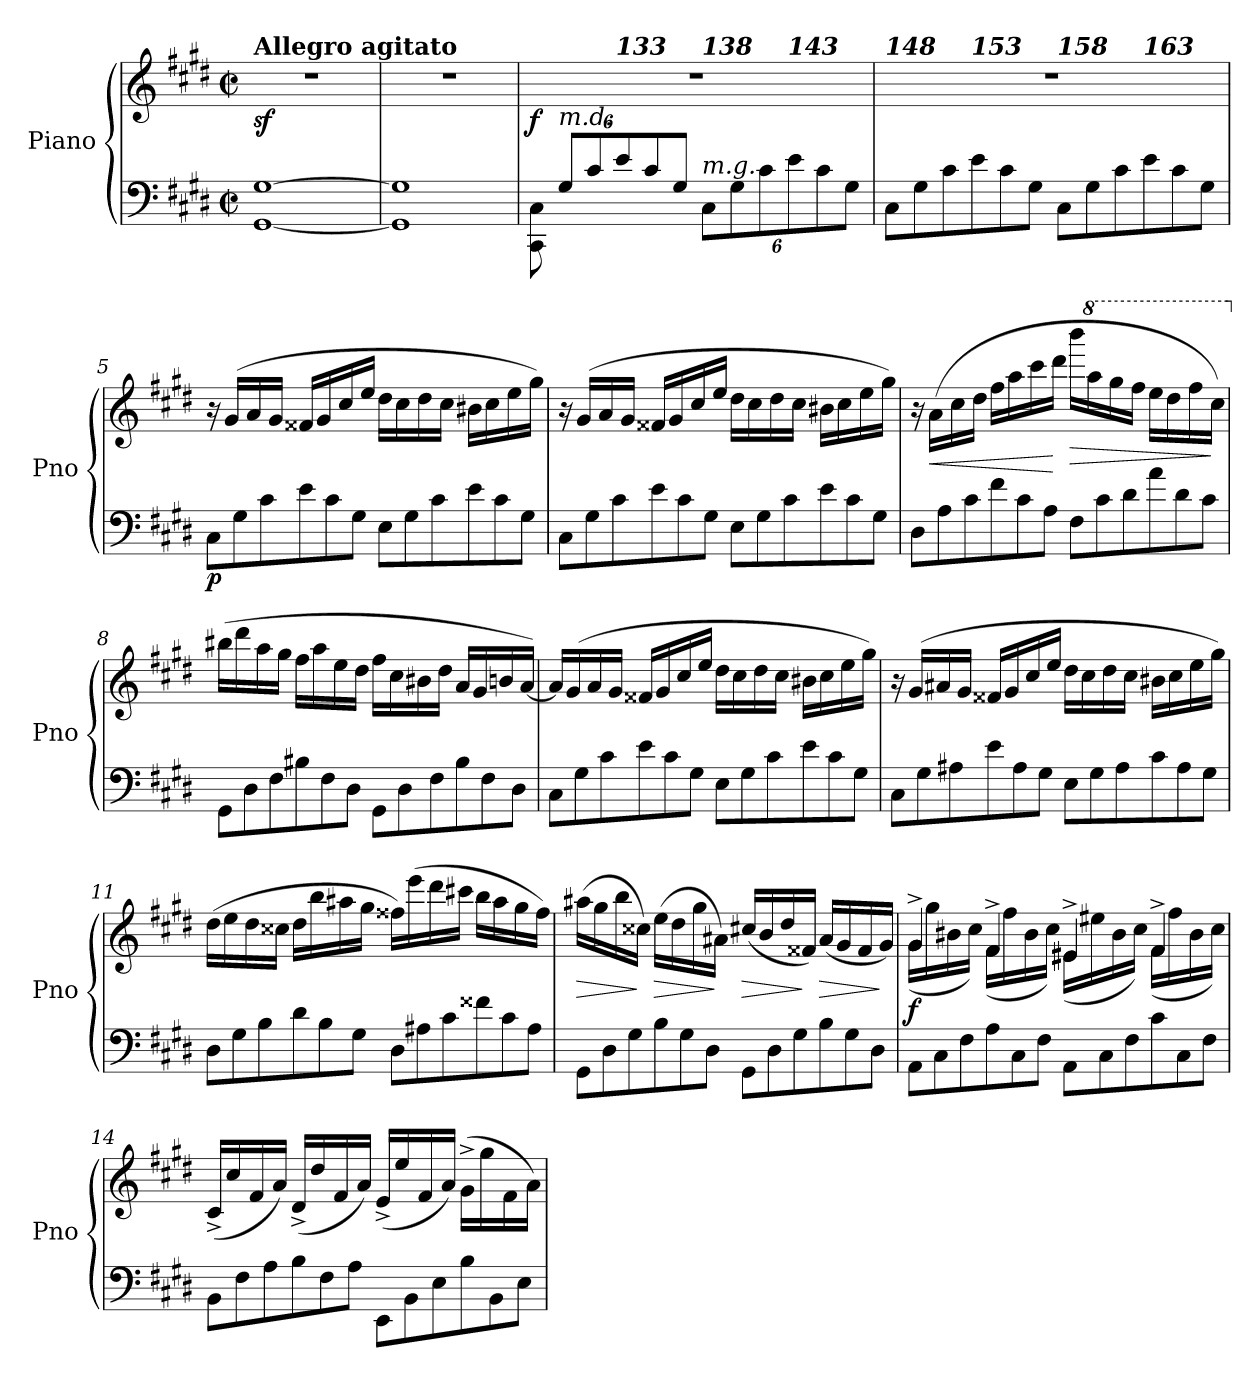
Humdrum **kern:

**kern	**kern	**dynam
*part1	*part1	*part1
*staff2	*staff1	*staff1/2
*I"Piano	*	*
*I'Pno	*	*
*clefF4	*clefG2	*
*k[f#c#g#d#]	*k[f#c#g#d#]	*
*M4/4	*M4/4	*
*met(c|)	*met(c|)	*
*MM168	*MM168	*
=1	=1	=1
!	!LO:TX:a:B:t=Allegro agitato	!
!	!	!LO:DY:b
[1GG# [1G#	1r	sf
=2	=2	=2
1GG#] 1G#]	1r	.
=3	=3	=3
*Xbrackettup	*	*
!	!LO:TX:a:Bi:t=100	!
!	!	!LO:DY:b
*	*^	*
*	*	*^	*
*	*	*	*^	*
12CC#\ 12C#\	1r	4ryy	2ryy	2.ryy	f
!LO:TX:a:i:t=m.d.	!	!	!	!	!
12G#/L	.	.	.	.	.
12c#/	.	.	.	.	.
!	!	!LO:TX:a:Bi:t=133	!	!	!
12e/	.	2.ryy	.	.	.
12c#/	.	.	.	.	.
12G#/J	.	.	.	.	.
!	!	!	!LO:TX:a:Bi:t=138	!	!
!LO:TX:a:i:t=m.g.	!	!	!	!	!
12C#\L	.	.	2ryy	.	.
12G#\	.	.	.	.	.
12c#\	.	.	.	.	.
!	!	!	!	!LO:TX:a:Bi:t=143	!
12e\	.	.	.	4ryy	.
12c#\	.	.	.	.	.
12G#\J	.	.	.	.	.
=4	=4	=4	=4	=4	=4
*Xtuplet	*	*	*	*	*
!	!LO:TX:a:Bi:t=148	!	!	!	!
12C#\L	1r	4ryy	2ryy	2.ryy	.
12G#\	.	.	.	.	.
12c#\	.	.	.	.	.
!	!	!LO:TX:a:Bi:t=153	!	!	!
12e\	.	2.ryy	.	.	.
12c#\	.	.	.	.	.
12G#\J	.	.	.	.	.
!	!	!	!LO:TX:a:Bi:t=158	!	!
12C#\L	.	.	2ryy	.	.
12G#\	.	.	.	.	.
12c#\	.	.	.	.	.
!	!	!	!	!LO:TX:a:Bi:t=163	!
12e\	.	.	.	4ryy	.
12c#\	.	.	.	.	.
12G#\J	.	.	.	.	.
!!LO:LB:g=z
=5	=5	=5	=5	=5	=5
!	!LO:TX:a:Bi:t=168	!	!	!	!
!	!	!	!	!	!LO:DY:b=2
*	*v	*v	*v	*v	*
12C#\L	16r	p
.	(>16g#/LL	.
12G#\	.	.
.	16a/	.
12c#\	.	.
.	16g#/JJ	.
12e\	16f##X/LL	.
.	16g#/	.
12c#\	.	.
.	16cc#/	.
12G#\J	.	.
.	16ee/JJ	.
12E\L	16dd#\LL	.
.	16cc#\	.
12G#\	.	.
.	16dd#\	.
12c#\	.	.
.	16cc#\JJ	.
12e\	16b#X\LL	.
.	16cc#\	.
12c#\	.	.
.	16ee\	.
12G#\J	.	.
.	16gg#\JJ)	.
=6	=6	=6
12C#\L	16r	.
.	(>16g#/LL	.
12G#\	.	.
.	16a/	.
12c#\	.	.
.	16g#/JJ	.
12e\	16f##X/LL	.
.	16g#/	.
12c#\	.	.
.	16cc#/	.
12G#\J	.	.
.	16ee/JJ	.
12E\L	16dd#\LL	.
.	16cc#\	.
12G#\	.	.
.	16dd#\	.
12c#\	.	.
.	16cc#\JJ	.
12e\	16b#X\LL	.
.	16cc#\	.
12c#\	.	.
.	16ee\	.
12G#\J	.	.
.	16gg#\JJ)	.
!!LO:LB:g=z
=7	=7	=7
12D#\L	16r	.
!	!	!LO:HP:b
.	(>16a\LL	<
12A\	.	.
.	16cc#\	.
12c#\	.	.
.	16dd#\JJ	.
12f#\	16ff#\LL	.
.	16aa\	.
12c#\	.	.
.	16ccc#\	.
12A\J	.	.
.	16ddd#\JJ	[
!	!	!LO:HP:b
12F#\L	16bbb\LL	>
*	*8va	*
.	16aaa\	.
12c#\	.	.
.	16ggg#\	.
12d#\	.	.
.	16fff#\JJ	.
12a\	16eee\LL	.
.	16ddd#\	.
12d#\	.	.
.	16fff#\	.
12c#\J	.	.
.	16ccc#\JJ)	]
=8	=8	=8
*	*X8va	*
12GG#\L	(>16bb#X\LL	.
.	16ddd#\	.
12D#\	.	.
.	16aa\	.
12F#\	.	.
.	16gg#\JJ	.
12B#X\	16ff#\LL	.
.	16aa\	.
12F#\	.	.
.	16ee\	.
12D#\J	.	.
.	16dd#\JJ	.
12GG#\L	16ff#\LL	.
.	16cc#\	.
12D#\	.	.
.	16b#X\	.
12F#\	.	.
.	16dd#\JJ	.
12B#\	16a/LL	.
.	16g#/	.
12F#\	.	.
.	16bn/	.
12D#\J	.	.
.	[16a/JJ)	.
!!LO:LB:g=z
=9	=9	=9
12C#\L	16a/LL]	.
.	(>16g#/	.
12G#\	.	.
.	16a/	.
12c#\	.	.
.	16g#/JJ	.
12e\	16f##X/LL	.
.	16g#/	.
12c#\	.	.
.	16cc#/	.
12G#\J	.	.
.	16ee/JJ	.
12E\L	16dd#\LL	.
.	16cc#\	.
12G#\	.	.
.	16dd#\	.
12c#\	.	.
.	16cc#\JJ	.
12e\	16b#X\LL	.
.	16cc#\	.
12c#\	.	.
.	16ee\	.
12G#\J	.	.
.	16gg#\JJ)	.
=10	=10	=10
12C#\L	16r	.
.	(>16g#/LL	.
12G#\	.	.
.	16a#X/	.
12A#X\	.	.
.	16g#/JJ	.
12e\	16f##X/LL	.
.	16g#/	.
12A#\	.	.
.	16cc#/	.
12G#\J	.	.
.	16ee/JJ	.
12E\L	16dd#\LL	.
.	16cc#\	.
12G#\	.	.
.	16dd#\	.
12A#\	.	.
.	16cc#\JJ	.
12c#\	16b#X\LL	.
.	16cc#\	.
12A#\	.	.
.	16ee\	.
12G#\J	.	.
.	16gg#\JJ)	.
!!LO:LB:g=z
=11	=11	=11
12D#\L	(>16dd#\LL	.
.	16ee\	.
12G#\	.	.
.	16dd#\	.
12B\	.	.
.	16cc##X\JJ	.
12d#\	16dd#\LL	.
.	16bb\	.
12B\	.	.
.	16aa#X\	.
12G#\J	.	.
.	16gg#\JJ	.
12D#\L	16ff##X\LL)	.
.	(>16eee\	.
12A#X\	.	.
.	16ddd#\	.
12c#\	.	.
.	16ccc#X\JJ	.
12f##X\	16bb\LL	.
.	16aa#\	.
12c#\	.	.
.	16gg#\	.
12A#\J	.	.
.	16ff##\JJ)	.
!!LO:PB:g=z
=12	=12	=12
!	!	!LO:HP:b
12GG#\L	(>16aa#X\LL	>
.	16gg#\	.
12D#\	.	.
.	16bb\	.
12G#\	.	.
.	16cc##X\JJ)	]
!	!	!LO:HP:b
12B\	(>16ee\LL	>
.	16dd#\	.
12G#\	.	.
.	16gg#\	.
12D#\J	.	.
.	16a#X\JJ)	]
!	!	!LO:HP:b
12GG#\L	(<16cc#X/LL	>
.	16b/	.
12D#\	.	.
.	16dd#/	.
12G#\	.	.
.	16f##X/JJ)	]
!	!	!LO:HP:b
12B\	(<16a#/LL	>
.	16g#/	.
12G#\	.	.
.	16f##/	.
12D#\J	.	.
.	16g#/JJ)	]
=13	=13	=13
*	*^	*
!	!	!	!LO:DY:b
12AA\L	4g#^/	(>16g#\LL	f
.	.	16gg#\	.
12C#\	.	.	.
.	.	16b#X\	.
12F#\	.	.	.
.	.	16cc#\JJ)	.
12A\	4f#^/	(>16f#\LL	.
.	.	16ff#\	.
12C#\	.	.	.
.	.	16b#\	.
12F#\J	.	.	.
.	.	16cc#\JJ)	.
12AA\L	4e#X^/	(>16e#X\LL	.
.	.	16ee#X\	.
12C#\	.	.	.
.	.	16b#\	.
12F#\	.	.	.
.	.	16cc#\JJ)	.
12c#\	4f#^/	(>16f#\LL	.
.	.	16ff#\	.
12C#\	.	.	.
.	.	16b#\	.
12F#\J	.	.	.
.	.	16cc#\JJ)	.
*	*v	*v	*
!!LO:LB:g=z
=14	=14	=14
12BB\L	(<16c#^/LL	.
.	16cc#/	.
12F#\	.	.
.	16f#/	.
12A\	.	.
.	16a/JJ)	.
12B\	(<16d#^/LL	.
.	16dd#/	.
12F#\	.	.
.	16f#/	.
12A\J	.	.
.	16a/JJ)	.
12EE\L	(<16e^/LL	.
.	16ee/	.
12BB\	.	.
.	16f#/	.
12E\	.	.
.	16a/JJ)	.
12B\	(>16g#^\LL	.
.	16gg#\	.
12BB\	.	.
.	16f#\	.
12E\J	.	.
.	16a\JJ)	.
=	=	=
*-	*-	*-
